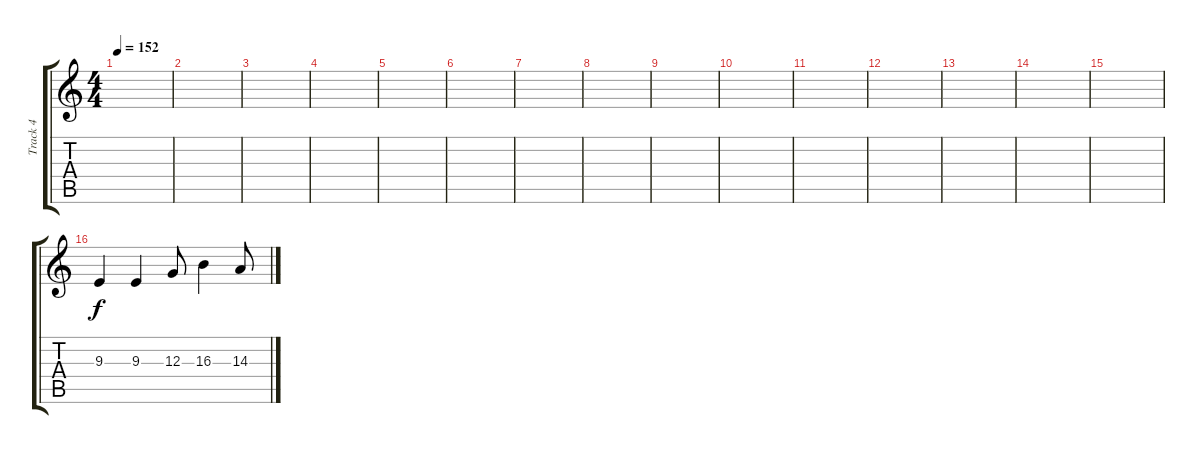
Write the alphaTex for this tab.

\track ("Track 4" "Track 4") {instrument musicbox}
\staff {score tabs}
\tuning (E4 B3 G3 D3 A2 E2) {hide}
\ts (4 4)
\tempo 152
\clef g2
\ks c
|
|
|
|
|
|
|
|
|
|
|
|
|
|
|
9.3.4 9.3.4 12.3.8 16.3.4 14.3.8
